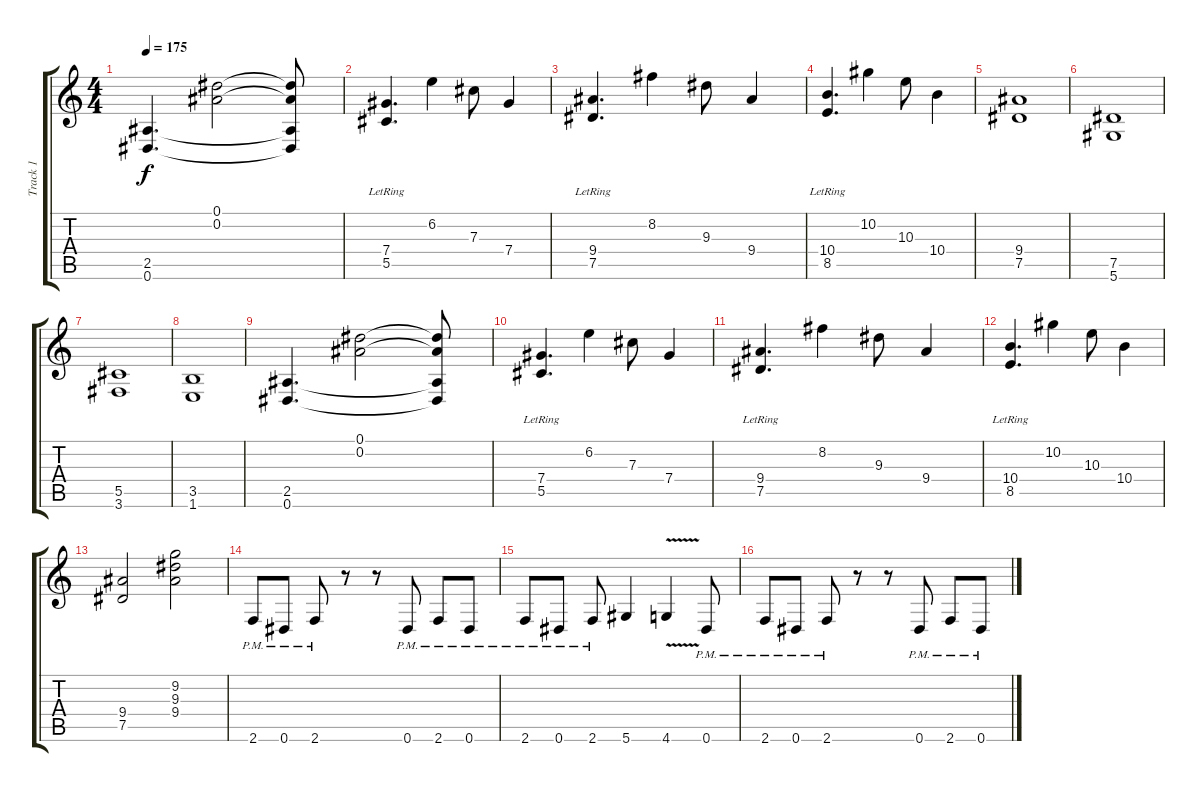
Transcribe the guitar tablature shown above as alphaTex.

\track ("Track 1" "Track 1") {instrument overdrivenguitar}
\staff {score tabs}
\tuning (Eb4 Bb3 Gb3 Db3 Ab2 Eb2) {hide}
\ts (4 4)
\tempo 175
\clef g2
\ks c
(2.5 0.6).4{d dy f} (0.1 0.2).2 (0.1{t} 0.2{t} 2.5{t} 0.6{t}).8 |
(7.4{lr} 5.5{lr}).4{d} 6.2.4 7.3.8 7.4.4 |
(9.4{lr} 7.5{lr}).4{d} 8.2.4 9.3.8 9.4.4 |
(10.4{lr} 8.5{lr}).4{d} 10.2.4 10.3.8 10.4.4 |
(9.4 7.5).1 |
(7.5 5.6).1 |
(5.5 3.6).1 |
(3.5 1.6).1 |
(2.5 0.6).4{d} (0.1 0.2).2 (0.1{t} 0.2{t} 2.5{t} 0.6{t}).8 |
(7.4{lr} 5.5{lr}).4{d} 6.2.4 7.3.8 7.4.4 |
(9.4{lr} 7.5{lr}).4{d} 8.2.4 9.3.8 9.4.4 |
(10.4{lr} 8.5{lr}).4{d} 10.2.4 10.3.8 10.4.4 |
(9.4 7.5).2 (9.2 9.3 9.4).2 |
2.6{pm}.8 0.6{pm}.8 2.6{pm}.8 r.8 r.8 0.6{pm}.8 2.6{pm}.8 0.6{pm}.8 |
2.6{pm}.8 0.6{pm}.8 2.6{pm}.8 5.6.4 4.6{v}.4 0.6{pm}.8 |
2.6{pm}.8 0.6{pm}.8 2.6{pm}.8 r.8 r.8 0.6{pm}.8 2.6{pm}.8 0.6{pm}.8
